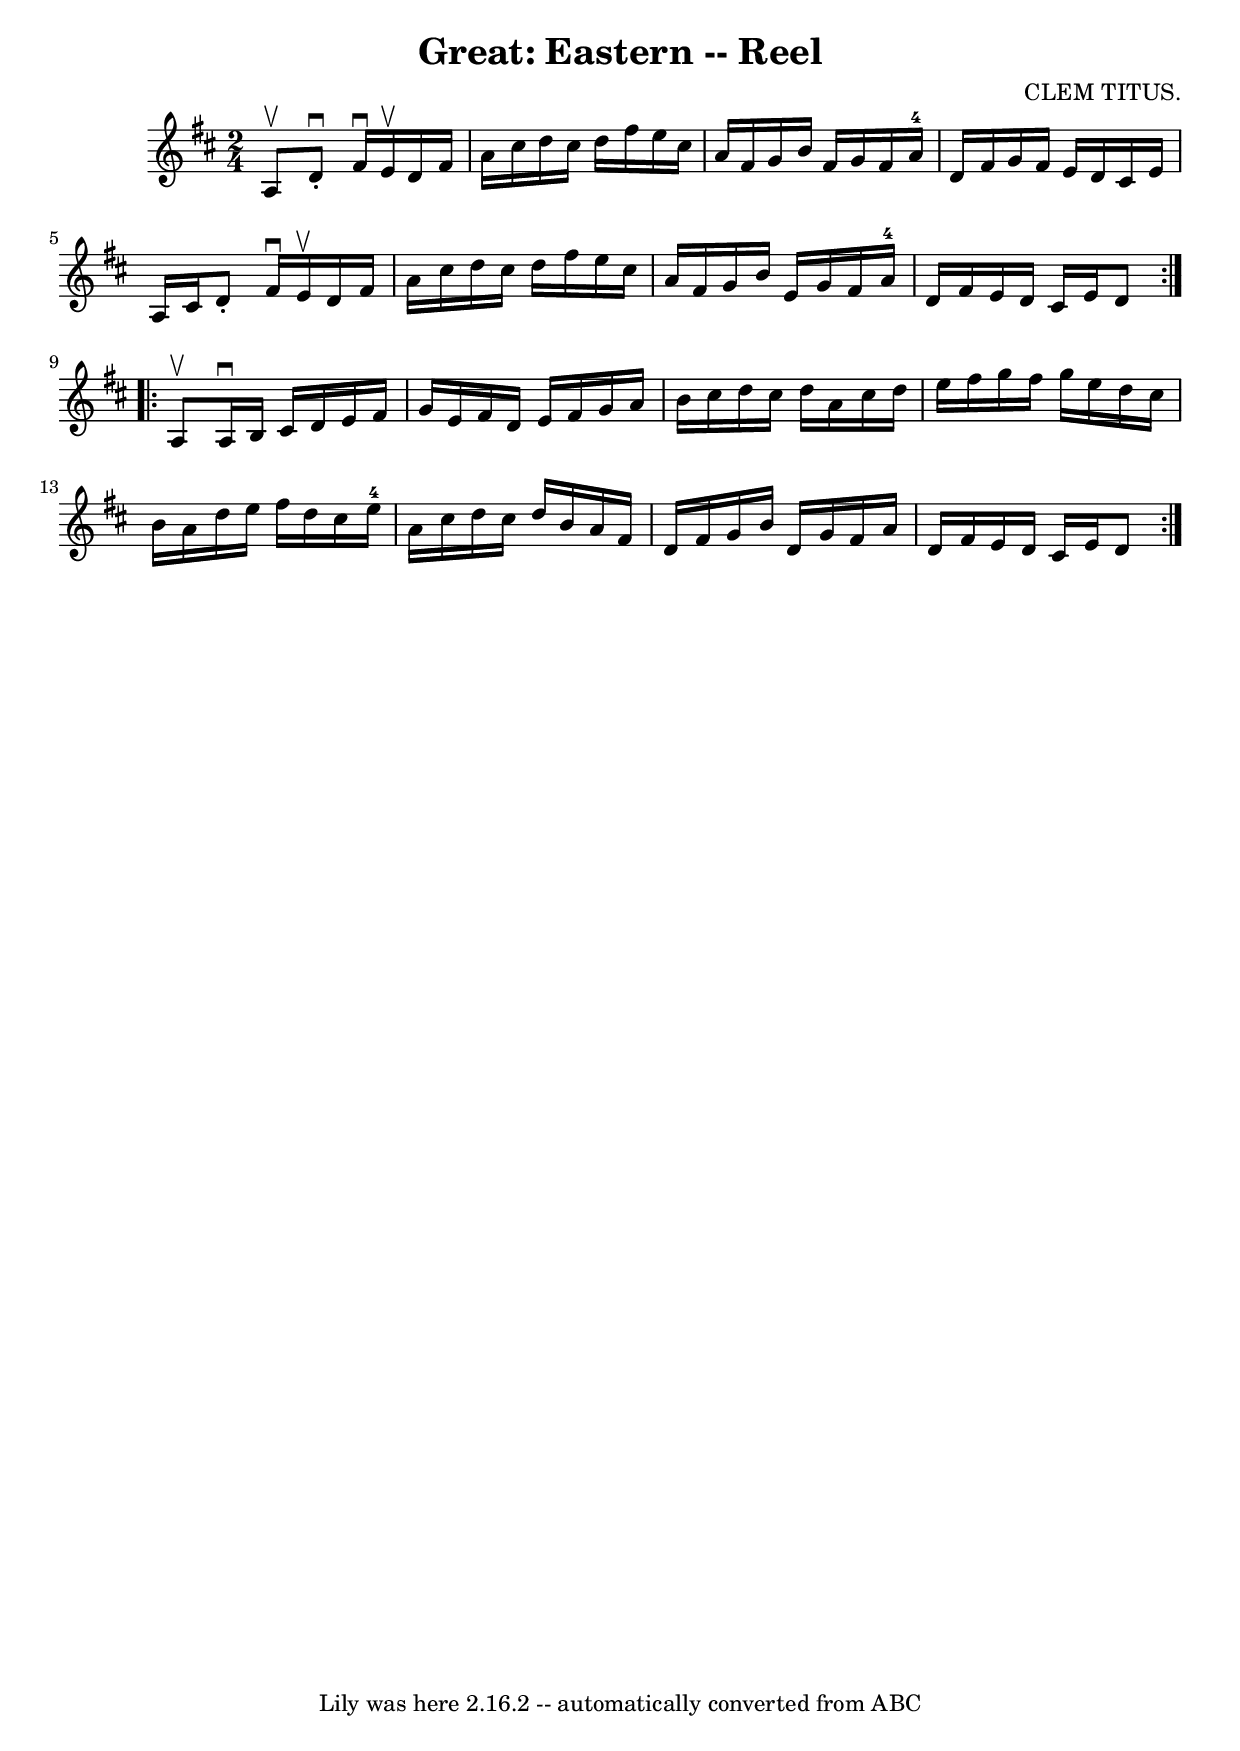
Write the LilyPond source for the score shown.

\version "2.16.2"
\include "Mammoth.ily"
\header {
  %% book = "Ryan's Mammoth Collection"
 composer = "CLEM TITUS."
 crossRefNumber = "1"
 footnotes = "\\\\348"
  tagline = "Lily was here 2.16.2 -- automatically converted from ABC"
  title = "Great: Eastern -- Reel"

}
voicedefault =  {



  \repeat volta 2 {

    \time 2/4 
    \key d \major a8^\upbow  |
 d'8^\downbow-. fis'16^\downbow e'16^\upbow d'16 fis'16 a'16 cis''16    |
 d''16 cis''16 d''16 fis''16 e''16 cis''16 a'16 fis'16      |
 g'16 b'16 fis'16 g'16 fis'16 a'16-4 d'16 fis'16     |
 g'16 fis'16 e'16 d'16 cis'16 e'16 a16 cis'16     |
 d'8-. fis'16^\downbow e'16^\upbow d'16 fis'16 a'16 cis''16     |
 d''16 cis''16 d''16 fis''16 e''16 cis''16 a'16 fis'16     |
 g'16 b'16 e'16 g'16 fis'16 a'16-4 d'16 fis'16     |
 e'16 d'16 cis'16    
 e'16 d'8    
  }     
  \repeat volta 2 { a8^\upbow  |
 a16^\downbow b16 cis'16 d'16 e'16 fis'16 g'16 e'16     |
 fis'16 d'16 e'16 fis'16 g'16 a'16 b'16 cis''16     |
 d''16 cis''16 d''16 a'16 cis''16 d''16 e''16 fis''16     |
 g''16 fis''16 g''16 e''16 d''16 cis''16 b'16 a'16      |
 d''16 e''16 fis''16 d''16 cis''16 e''16-4 a'16 cis''16     |
 d''16 cis''16 d''16 b'16 a'16 fis'16 d'16 fis'16     |
 g'16 b'16 d'16 g'16 fis'16 a'16 d'16 fis'16     |
 e'16 d'16 cis'16 e'16 d'8    
  }   

}

\score{
  <<

    \context Staff="default"
    {
      \voicedefault 
      
    }

  >>
  \layout {
    
  }
  \midi {
  }

}
